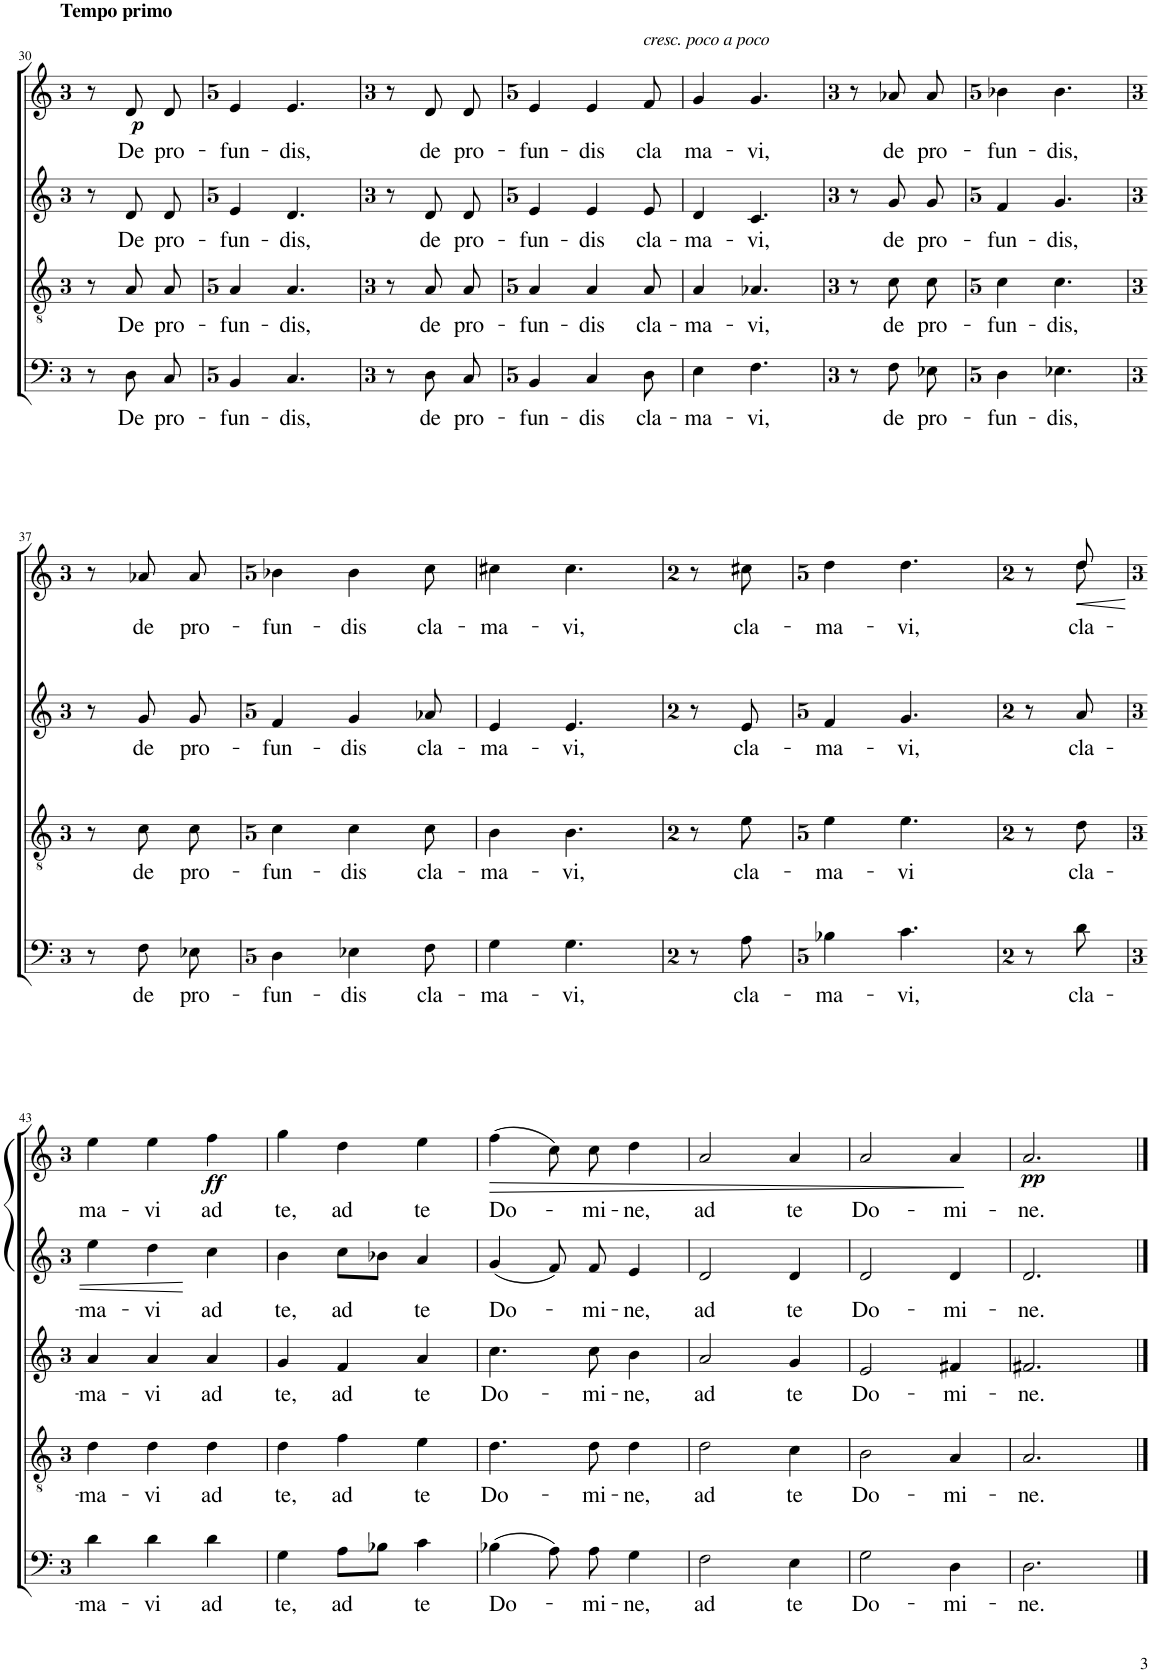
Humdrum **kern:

**kern	**text	**kern	**text	**kern	**text	**kern	**text	**dynam	**kern	**text	**dynam
*part5	*part5	*part4	*part4	*part3	*part3	*part2	*part2	*part2	*part1	*part1	*part1
*staff5	*staff5	*staff4	*staff4	*staff3	*staff3	*staff2	*staff2	*staff2	*staff1	*staff1	*staff1
*I"Bass	*	*I"Ténor	*	*I"Alto	*	*I"Soprano	*	*	*I"Soprano	*	*
!!LO:PB:g=z
*clefF4	*	*clefGv2	*	*clefG2	*	*clefG2	*	*	*clefG2	*	*
*k[]	*	*k[]	*	*k[]	*	*k[]	*	*	*k[]	*	*
*M3/8	*	*M3/8	*	*M3/8	*	*M3/8	*	*	*M3/8	*	*
=30	=30	=30	=30	=30	=30	=30	=30	=30	=30	=30	=30
!	!	!	!	!	!	!	!	!	!LO:TX:a:B:t=Tempo primo	!	!
8r	.	8r	.	8r	.	8r	.	.	4.r	.	.
!	!LO:LY:b	!	!LO:LY:b	!	!LO:LY:b	!	!LO:LY:b	!LO:DY:b	!	!	!
8D\	De	8A/L	De	8d/L	De	8d/	De	p	.	.	.
!	!LO:LY:b	!	!LO:LY:b	!	!LO:LY:b	!	!LO:LY:b	!	!	!	!
8C/	pro-	8A/J	pro-	8d/J	pro-	8d/	pro-	.	.	.	.
=31	=31	=31	=31	=31	=31	=31	=31	=31	=31	=31	=31
*M5/8	*	*M5/8	*	*M5/8	*	*M5/8	*	*	*M5/8	*	*
!	!LO:LY:b	!	!LO:LY:b	!	!LO:LY:b	!	!LO:LY:b	!	!	!	!
4BB/	-fun-	4A/	-fun-	4e/	-fun-	4e/	-fun-	.	8%5r	.	.
!	!LO:LY:b	!	!LO:LY:b	!	!LO:LY:b	!	!LO:LY:b	!	!	!	!
4.C/	-dis,	4.A/	-dis,	4.d/	-dis,	4.e/	-dis,	.	.	.	.
=32	=32	=32	=32	=32	=32	=32	=32	=32	=32	=32	=32
*M3/8	*	*M3/8	*	*M3/8	*	*M3/8	*	*	*M3/8	*	*
8r	.	8r	.	8r	.	8r	.	.	4.r	.	.
!	!LO:LY:b	!	!LO:LY:b	!	!LO:LY:b	!	!LO:LY:b	!	!	!	!
8D\	de	8A/L	de	8d/L	de	8d/	de	.	.	.	.
!	!LO:LY:b	!	!LO:LY:b	!	!LO:LY:b	!	!LO:LY:b	!	!	!	!
8C/	pro-	8A/J	pro-	8d/J	pro-	8d/	pro-	.	.	.	.
=33	=33	=33	=33	=33	=33	=33	=33	=33	=33	=33	=33
*M5/8	*	*M5/8	*	*M5/8	*	*M5/8	*	*	*M5/8	*	*
!	!LO:LY:b	!	!LO:LY:b	!	!LO:LY:b	!	!LO:LY:b	!	!	!	!
*	*	*	*	*	*	*	*	*	*^	*	*
4BB/	-fun-	4A/	-fun-	4e/	-fun-	4e/	-fun-	.	8%5r	2ryy	.	.
!	!LO:LY:b	!	!LO:LY:b	!	!LO:LY:b	!	!LO:LY:b	!	!	!	!	!
4C/	-dis	4A/	-dis	4e/	-dis	4e/	-dis	.	.	.	.	.
!	!	!	!	!	!	!	!	!	!	!LO:TX:a:i:t=cresc. poco a poco	!	!
!	!LO:LY:b	!	!LO:LY:b	!	!LO:LY:b	!	!LO:LY:b	!	!	!	!	!
8D\	cla-	8A/	cla-	8e/	cla-	8f/	cla	.	.	8ryy	.	.
=34	=34	=34	=34	=34	=34	=34	=34	=34	=34	=34	=34	=34
!	!LO:LY:b	!	!LO:LY:b	!	!LO:LY:b	!	!LO:LY:b	!	!	!	!	!
*	*	*	*	*	*	*	*	*	*v	*v	*	*
4E\	-ma-	4A/	-ma-	4d/	-ma-	4g/	ma-	.	8%5r	.	.
!	!LO:LY:b	!	!LO:LY:b	!	!LO:LY:b	!	!LO:LY:b	!	!	!	!
4.F\	-vi,	4.A-X/	-vi,	4.c/	-vi,	4.g/	-vi,	.	.	.	.
=35	=35	=35	=35	=35	=35	=35	=35	=35	=35	=35	=35
*M3/8	*	*M3/8	*	*M3/8	*	*M3/8	*	*	*M3/8	*	*
8r	.	8r	.	8r	.	8r	.	.	4.r	.	.
!	!LO:LY:b	!	!LO:LY:b	!	!LO:LY:b	!	!LO:LY:b	!	!	!	!
8F\	de	8c\L	de	8g/L	de	8a-X/	de	.	.	.	.
!	!LO:LY:b	!	!LO:LY:b	!	!LO:LY:b	!	!LO:LY:b	!	!	!	!
8E-X\	pro-	8c\J	pro-	8g/J	pro-	8a-/	pro-	.	.	.	.
=36	=36	=36	=36	=36	=36	=36	=36	=36	=36	=36	=36
*M5/8	*	*M5/8	*	*M5/8	*	*M5/8	*	*	*M5/8	*	*
!	!LO:LY:b	!	!LO:LY:b	!	!LO:LY:b	!	!LO:LY:b	!	!	!	!
4D\	-fun-	4c\	-fun-	4f/	-fun-	4b-X\	-fun-	.	8%5r	.	.
!	!LO:LY:b	!	!LO:LY:b	!	!LO:LY:b	!	!LO:LY:b	!	!	!	!
4.E-X\	-dis,	4.c\	-dis,	4.g/	-dis,	4.b-\	-dis,	.	.	.	.
!!LO:LB:g=z
=37	=37	=37	=37	=37	=37	=37	=37	=37	=37	=37	=37
*M3/8	*	*M3/8	*	*M3/8	*	*M3/8	*	*	*M3/8	*	*
8r	.	8r	.	8r	.	8r	.	.	4.r	.	.
!	!LO:LY:b	!	!LO:LY:b	!	!LO:LY:b	!	!LO:LY:b	!	!	!	!
8F\	de	8c\L	de	8g/L	de	8a-X/	de	.	.	.	.
!	!LO:LY:b	!	!LO:LY:b	!	!LO:LY:b	!	!LO:LY:b	!	!	!	!
8E-X\	pro-	8c\J	pro-	8g/J	pro-	8a-/	pro-	.	.	.	.
=38	=38	=38	=38	=38	=38	=38	=38	=38	=38	=38	=38
*M5/8	*	*M5/8	*	*M5/8	*	*M5/8	*	*	*M5/8	*	*
!	!LO:LY:b	!	!LO:LY:b	!	!LO:LY:b	!	!LO:LY:b	!	!	!	!
4D\	-fun-	4c\	-fun-	4f/	-fun-	4b-X\	-fun-	.	8%5r	.	.
!	!LO:LY:b	!	!LO:LY:b	!	!LO:LY:b	!	!LO:LY:b	!	!	!	!
4E-X\	-dis	4c\	-dis	4g/	-dis	4b-\	-dis	.	.	.	.
!	!LO:LY:b	!	!LO:LY:b	!	!LO:LY:b	!	!LO:LY:b	!	!	!	!
8F\	cla-	8c\	cla-	8a-X/	cla-	8cc\	cla-	.	.	.	.
=39	=39	=39	=39	=39	=39	=39	=39	=39	=39	=39	=39
!	!LO:LY:b	!	!LO:LY:b	!	!LO:LY:b	!	!LO:LY:b	!	!	!	!
4G\	-ma-	4B\	-ma-	4e/	-ma-	4cc#X\	-ma-	.	8%5r	.	.
!	!LO:LY:b	!	!LO:LY:b	!	!LO:LY:b	!	!LO:LY:b	!	!	!	!
4.G\	-vi,	4.B\	-vi,	4.e/	-vi,	4.cc#\	-vi,	.	.	.	.
=40	=40	=40	=40	=40	=40	=40	=40	=40	=40	=40	=40
*M2/8	*	*M2/8	*	*M2/8	*	*M2/8	*	*	*M2/8	*	*
8r	.	8r	.	8r	.	8r	.	.	4r	.	.
!	!LO:LY:b	!	!LO:LY:b	!	!LO:LY:b	!	!LO:LY:b	!	!	!	!
8A\	cla-	8e\	cla-	8e/	cla-	8cc#X\	cla-	.	.	.	.
=41	=41	=41	=41	=41	=41	=41	=41	=41	=41	=41	=41
*M5/8	*	*M5/8	*	*M5/8	*	*M5/8	*	*	*M5/8	*	*
!	!LO:LY:b	!	!LO:LY:b	!	!LO:LY:b	!	!LO:LY:b	!	!	!	!
4B-X\	-ma-	4e\	-ma-	4f/	-ma-	4dd\	-ma-	.	8%5r	.	.
!	!LO:LY:b	!	!LO:LY:b	!	!LO:LY:b	!	!LO:LY:b	!	!	!	!
4.c\	-vi,	4.e\	-vi	4.g/	-vi,	4.dd\	-vi,	.	.	.	.
=42	=42	=42	=42	=42	=42	=42	=42	=42	=42	=42	=42
*M2/8	*	*M2/8	*	*M2/8	*	*M2/8	*	*	*M2/8	*	*
*	*	*	*	*	*	*^	*	*	*	*	*
8r	.	8r	.	8r	.	8r	8ryy	.	.	4r	.	.
!	!LO:LY:b	!	!LO:LY:b	!	!LO:LY:b	!	!	!LO:LY:b	!LO:HP:b	!	!	!
8d\	cla-	8d\	cla-	8a/	cla-	8dd/	8dd\	cla-	<	.	.	.
*	*	*	*	*	*	*v	*v	*	*	*	*	*
!!LO:LB:g=z
=43	=43	=43	=43	=43	=43	=43	=43	=43	=43	=43	=43
*M3/4	*	*M3/4	*	*M3/4	*	*M3/4	*	*	*M3/4	*	*
*	*	*	*	*	*	*^	*	*	*	*	*
!	!LO:LY:b	!	!LO:LY:b	!	!LO:LY:b	!	!	!LO:LY:b	!	!	!LO:LY:b	!
*	*	*	*	*	*	*v	*v	*	*	*	*	*
4d\	ma-	4d\	ma-	4a/	ma-	4ee\	ma-	.	4ee\	ma-	.
!	!LO:LY:b	!	!LO:LY:b	!	!LO:LY:b	!	!LO:LY:b	!	!	!LO:LY:b	!
4d\	-vi	4d\	-vi	4a/	-vi	4dd\	-vi	.	4ee\	-vi	.
!	!LO:LY:b	!	!LO:LY:b	!	!LO:LY:b	!	!LO:LY:b	!	!	!LO:LY:b	!LO:DY:b
4d\	ad	4d\	ad	4a/	ad	4cc\	ad	[	4ff\	ad	ff
=44	=44	=44	=44	=44	=44	=44	=44	=44	=44	=44	=44
!	!LO:LY:b	!	!LO:LY:b	!	!LO:LY:b	!	!LO:LY:b	!	!	!LO:LY:b	!
4G\	te,	4d\	te,	4g/	te,	4b\	te,	.	4gg\	te,	.
!	!LO:LY:b	!	!LO:LY:b	!	!LO:LY:b	!	!LO:LY:b	!	!	!LO:LY:b	!
8A\L	ad	4f\	ad	4f/	ad	8cc\L	ad	.	4dd\	ad	.
8B-X\J	.	.	.	.	.	8b-X\J	.	.	.	.	.
!	!LO:LY:b	!	!LO:LY:b	!	!LO:LY:b	!	!LO:LY:b	!	!	!LO:LY:b	!
4c\	te	4e\	te	4a/	te	4a/	te	.	4ee\	te	.
=45	=45	=45	=45	=45	=45	=45	=45	=45	=45	=45	=45
!	!LO:LY:b	!	!LO:LY:b	!	!LO:LY:b	!	!LO:LY:b	!	!	!LO:LY:b	!LO:HP:b
(4B-X\	Do-	4.d\	Do-	4.cc\	Do-	(4g/	Do-	.	(4ff\	Do-	>
8A\)	.	.	.	.	.	8f/)	.	.	8cc\L)	.	.
!	!LO:LY:b	!	!LO:LY:b	!	!LO:LY:b	!	!LO:LY:b	!	!	!LO:LY:b	!
8A\	-mi-	8d\	-mi-	8cc\	-mi-	8f/	-mi-	.	8cc\J	-mi-	.
!	!LO:LY:b	!	!LO:LY:b	!	!LO:LY:b	!	!LO:LY:b	!	!	!LO:LY:b	!
4G\	-ne,	4d\	-ne,	4b\	-ne,	4e/	-ne,	.	4dd\	-ne,	.
=46	=46	=46	=46	=46	=46	=46	=46	=46	=46	=46	=46
!	!LO:LY:b	!	!LO:LY:b	!	!LO:LY:b	!	!LO:LY:b	!	!	!LO:LY:b	!
2F\	ad	2d\	ad	2a/	ad	2d/	ad	.	2a/	ad	.
!	!LO:LY:b	!	!LO:LY:b	!	!LO:LY:b	!	!LO:LY:b	!	!	!LO:LY:b	!
4E\	te	4c\	te	4g/	te	4d/	te	.	4a/	te	.
=47	=47	=47	=47	=47	=47	=47	=47	=47	=47	=47	=47
!	!LO:LY:b	!	!LO:LY:b	!	!LO:LY:b	!	!LO:LY:b	!	!	!LO:LY:b	!
2G\	Do-	2B\	Do-	2e/	Do-	2d/	Do-	.	2a/	Do-	.
!	!LO:LY:b	!	!LO:LY:b	!	!LO:LY:b	!	!LO:LY:b	!	!	!LO:LY:b	!
4D\	-mi-	4A/	-mi-	4f#X/	-mi-	4d/	-mi-	.	4a/	-mi-	]
=48	=48	=48	=48	=48	=48	=48	=48	=48	=48	=48	=48
!	!LO:LY:b	!	!LO:LY:b	!	!LO:LY:b	!	!LO:LY:b	!	!	!LO:LY:b	!LO:DY:b
2.D\	-ne.	2.A/	-ne.	2.f#X/	-ne.	2.d/	-ne.	.	2.a/	-ne.	pp
==	==	==	==	==	==	==	==	==	==	==	==
*-	*-	*-	*-	*-	*-	*-	*-	*-	*-	*-	*-
